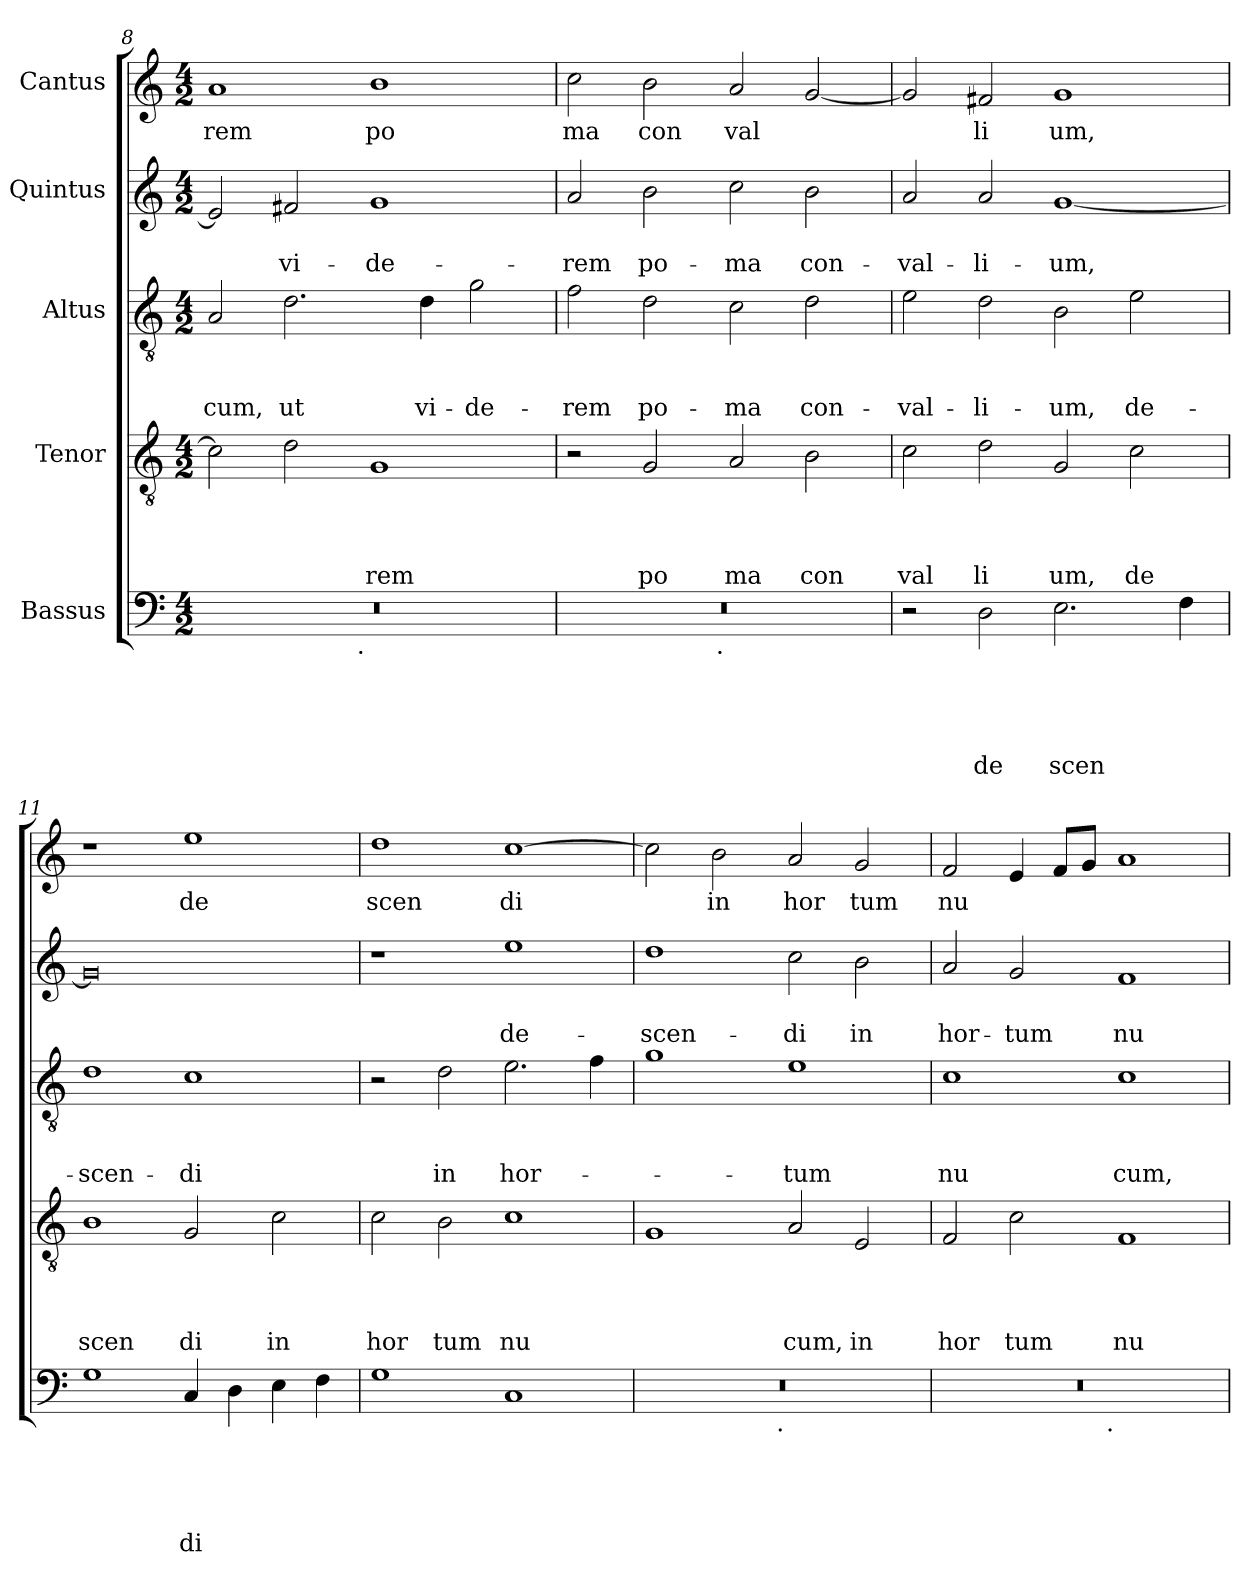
**kern	**text	**text	**text	**text	**text	**kern	**text	**text	**text	**text	**kern	**text	**text	**text	**kern	**text	**text	**kern	**text
*part5	*part5	*part5	*part5	*part5	*part5	*part4	*part4	*part4	*part4	*part4	*part3	*part3	*part3	*part3	*part2	*part2	*part2	*part1	*part1
*staff5	*staff5	*staff5	*staff5	*staff5	*staff5	*staff4	*staff4	*staff4	*staff4	*staff4	*staff3	*staff3	*staff3	*staff3	*staff2	*staff2	*staff2	*staff1	*staff1
*I"Bassus	*	*	*	*	*	*I"Tenor	*	*	*	*	*I"Altus	*	*	*	*I"Quintus	*	*	*I"Cantus	*
*clefF4	*	*	*	*	*	*clefGv2	*	*	*	*	*clefGv2	*	*	*	*clefG2	*	*	*clefG2	*
*k[]	*	*	*	*	*	*k[]	*	*	*	*	*k[]	*	*	*	*k[]	*	*	*k[]	*
*C:	*	*	*	*	*	*C:	*	*	*	*	*C:	*	*	*	*C:	*	*	*C:	*
*M4/2	*	*	*	*	*	*M4/2	*	*	*	*	*M4/2	*	*	*	*M4/2	*	*	*M4/2	*
=8	=8	=8	=8	=8	=8	=8	=8	=8	=8	=8	=8	=8	=8	=8	=8	=8	=8	=8	=8
!	!	!	!	!	!	!	!	!	!	!	!	!	!	!LO:LY:b	!	!	!	!	!LO:LY:b
*^	*	*	*	*	*	*	*	*	*	*	*	*	*	*	*	*	*	*	*
0r	2ryy	.	.	.	.	.	2c\]	.	.	.	.	2A/	.	.	-cum,	2e/]	.	.	1a	rem
!	!	!	!	!	!	!	!	!	!	!	!	!	!	!	!LO:LY:b	!	!	!LO:LY:b	!	!
.	4...ryy	.	.	.	.	.	2d\	.	.	.	.	2.d\	.	.	ut	2f#X/	.	vi-	.	.
!	!LO:TX:b:t=.	!	!	!	!	!	!	!	!	!	!	!	!	!	!	!	!	!	!	!
.	1ryy	.	.	.	.	.	.	.	.	.	.	.	.	.	.	.	.	.	.	.
!	!	!	!	!	!	!	!	!	!	!	!LO:LY:b	!	!	!	!	!	!	!LO:LY:b	!	!LO:LY:b
.	.	.	.	.	.	.	1G	.	.	.	rem	.	.	.	.	1g	.	-de-	1b	po
!	!	!	!	!	!	!	!	!	!	!	!	!	!	!	!LO:LY:b	!	!	!	!	!
.	.	.	.	.	.	.	.	.	.	.	.	4d\	.	.	vi-	.	.	.	.	.
!	!	!	!	!	!	!	!	!	!	!	!	!	!	!	!LO:LY:b	!	!	!	!	!
.	.	.	.	.	.	.	.	.	.	.	.	2g\	.	.	-de-	.	.	.	.	.
.	32ryy	.	.	.	.	.	.	.	.	.	.	.	.	.	.	.	.	.	.	.
=9	=9	=9	=9	=9	=9	=9	=9	=9	=9	=9	=9	=9	=9	=9	=9	=9	=9	=9	=9	=9
!	!	!	!	!	!	!	!	!	!	!	!	!	!	!	!LO:LY:b	!	!	!LO:LY:b	!	!LO:LY:b
0r	2ryy	.	.	.	.	.	2r	.	.	.	.	2f\	.	.	-rem	2a/	.	-rem	2cc\	ma
!	!	!	!	!	!	!	!	!	!	!	!LO:LY:b	!	!	!	!LO:LY:b	!	!	!LO:LY:b	!	!LO:LY:b
.	4...ryy	.	.	.	.	.	2G/	.	.	.	po	2d\	.	.	po-	2b\	.	po-	2b\	con
!	!LO:TX:b:t=.	!	!	!	!	!	!	!	!	!	!	!	!	!	!	!	!	!	!	!
.	1ryy	.	.	.	.	.	.	.	.	.	.	.	.	.	.	.	.	.	.	.
!	!	!	!	!	!	!	!	!	!	!	!LO:LY:b	!	!	!	!LO:LY:b	!	!	!LO:LY:b	!	!LO:LY:b
.	.	.	.	.	.	.	2A/	.	.	.	ma	2c\	.	.	-ma	2cc\	.	-ma	2a/	val
!	!	!	!	!	!	!	!	!	!	!	!LO:LY:b	!	!	!	!LO:LY:b	!	!	!LO:LY:b	!	!
.	.	.	.	.	.	.	2B\	.	.	.	con	2d\	.	.	con-	2b\	.	con-	[<2g/	.
.	32ryy	.	.	.	.	.	.	.	.	.	.	.	.	.	.	.	.	.	.	.
=10	=10	=10	=10	=10	=10	=10	=10	=10	=10	=10	=10	=10	=10	=10	=10	=10	=10	=10	=10	=10
!	!	!	!	!	!	!	!	!	!	!	!LO:LY:b	!	!	!	!LO:LY:b	!	!	!LO:LY:b	!	!
*v	*v	*	*	*	*	*	*	*	*	*	*	*	*	*	*	*	*	*	*	*
2r	.	.	.	.	.	2c\	.	.	.	val	2e\	.	.	-val-	2a/	.	-val-	2g/]	.
!	!	!	!	!	!LO:LY:b	!	!	!	!	!LO:LY:b	!	!	!	!LO:LY:b	!	!	!LO:LY:b	!	!LO:LY:b
2D\	.	.	.	.	de	2d\	.	.	.	li	2d\	.	.	-li-	2a/	.	-li-	2f#X/	li
!	!	!	!	!	!LO:LY:b	!	!	!	!	!LO:LY:b	!	!	!	!LO:LY:b	!	!	!LO:LY:b	!	!LO:LY:b
2.E\	.	.	.	.	scen	2G/	.	.	.	um,	2B\	.	.	-um,	[<1g	.	-um,	1g	um,
!	!	!	!	!	!	!	!	!	!	!LO:LY:b	!	!	!	!LO:LY:b	!	!	!	!	!
.	.	.	.	.	.	2c\	.	.	.	de	2e\	.	.	de-	.	.	.	.	.
4F\	.	.	.	.	.	.	.	.	.	.	.	.	.	.	.	.	.	.	.
=11	=11	=11	=11	=11	=11	=11	=11	=11	=11	=11	=11	=11	=11	=11	=11	=11	=11	=11	=11
!	!	!	!	!	!	!	!	!	!	!LO:LY:b	!	!	!	!LO:LY:b	!	!	!	!	!
1G	.	.	.	.	.	1B	.	.	.	scen	1d	.	.	-scen-	0g]	.	.	1r	.
!	!	!	!	!	!LO:LY:b	!	!	!	!	!LO:LY:b	!	!	!	!LO:LY:b	!	!	!	!	!LO:LY:b
4C/	.	.	.	.	di	2G/	.	.	.	di	1c	.	.	-di	.	.	.	1ee	de
4D\	.	.	.	.	.	.	.	.	.	.	.	.	.	.	.	.	.	.	.
!	!	!	!	!	!	!	!	!	!	!LO:LY:b	!	!	!	!	!	!	!	!	!
4E\	.	.	.	.	.	2c\	.	.	.	in	.	.	.	.	.	.	.	.	.
4F\	.	.	.	.	.	.	.	.	.	.	.	.	.	.	.	.	.	.	.
=12	=12	=12	=12	=12	=12	=12	=12	=12	=12	=12	=12	=12	=12	=12	=12	=12	=12	=12	=12
!	!	!	!	!	!	!	!	!	!	!LO:LY:b	!	!	!	!	!	!	!	!	!LO:LY:b
1G	.	.	.	.	.	2c\	.	.	.	hor	2r	.	.	.	1r	.	.	1dd	scen
!	!	!	!	!	!	!	!	!	!	!LO:LY:b	!	!	!	!LO:LY:b	!	!	!	!	!
.	.	.	.	.	.	2B\	.	.	.	tum	2d\	.	.	in	.	.	.	.	.
!	!	!	!	!	!	!	!	!	!	!LO:LY:b	!	!	!	!LO:LY:b	!	!	!LO:LY:b	!	!LO:LY:b
1C	.	.	.	.	.	1c	.	.	.	nu	2.e\	.	.	hor-	1ee	.	de-	[>1cc	di
.	.	.	.	.	.	.	.	.	.	.	4f\	.	.	.	.	.	.	.	.
=13	=13	=13	=13	=13	=13	=13	=13	=13	=13	=13	=13	=13	=13	=13	=13	=13	=13	=13	=13
!	!	!	!	!	!	!	!	!	!	!	!	!	!	!	!	!	!LO:LY:b	!	!
*^	*	*	*	*	*	*	*	*	*	*	*	*	*	*	*	*	*	*	*
0r	2ryy	.	.	.	.	.	1G	.	.	.	.	1g	.	.	.	1dd	.	-scen-	2cc\]	.
!	!	!	!	!	!	!	!	!	!	!	!	!	!	!	!	!	!	!	!	!LO:LY:b
.	4...ryy	.	.	.	.	.	.	.	.	.	.	.	.	.	.	.	.	.	2b\	in
!	!LO:TX:b:t=.	!	!	!	!	!	!	!	!	!	!	!	!	!	!	!	!	!	!	!
.	1ryy	.	.	.	.	.	.	.	.	.	.	.	.	.	.	.	.	.	.	.
!	!	!	!	!	!	!	!	!	!	!	!LO:LY:b	!	!	!	!LO:LY:b	!	!	!LO:LY:b	!	!LO:LY:b
.	.	.	.	.	.	.	2A/	.	.	.	cum,	1e	.	.	-tum	2cc\	.	-di	2a/	hor
!	!	!	!	!	!	!	!	!	!	!	!LO:LY:b	!	!	!	!	!	!	!LO:LY:b	!	!LO:LY:b
.	.	.	.	.	.	.	2E/	.	.	.	in	.	.	.	.	2b\	.	in	2g/	tum
.	32ryy	.	.	.	.	.	.	.	.	.	.	.	.	.	.	.	.	.	.	.
!!LO:LB:g=z
=14	=14	=14	=14	=14	=14	=14	=14	=14	=14	=14	=14	=14	=14	=14	=14	=14	=14	=14	=14	=14
!	!	!	!	!	!	!	!	!	!	!	!LO:LY:b	!	!	!	!LO:LY:b	!	!	!LO:LY:b	!	!LO:LY:b
0r	2ryy	.	.	.	.	.	2F/	.	.	.	hor	1c	.	.	nu	2a/	.	hor-	2f/	nu
!	!	!	!	!	!	!	!	!	!	!	!LO:LY:b	!	!	!	!	!	!	!LO:LY:b	!	!
.	4...ryy	.	.	.	.	.	2c\	.	.	.	tum	.	.	.	.	2g/	.	-tum	4e/	.
.	.	.	.	.	.	.	.	.	.	.	.	.	.	.	.	.	.	.	8f/L	.
.	.	.	.	.	.	.	.	.	.	.	.	.	.	.	.	.	.	.	8g/J	.
!	!LO:TX:b:t=.	!	!	!	!	!	!	!	!	!	!	!	!	!	!	!	!	!	!	!
.	1ryy	.	.	.	.	.	.	.	.	.	.	.	.	.	.	.	.	.	.	.
!	!	!	!	!	!	!	!	!	!	!	!LO:LY:b	!	!	!	!LO:LY:b	!	!	!LO:LY:b	!	!
.	.	.	.	.	.	.	1F	.	.	.	nu	1c	.	.	cum,	1f	.	nu-	1a	.
.	32ryy	.	.	.	.	.	.	.	.	.	.	.	.	.	.	.	.	.	.	.
*v	*v	*	*	*	*	*	*	*	*	*	*	*	*	*	*	*	*	*	*	*
=	=	=	=	=	=	=	=	=	=	=	=	=	=	=	=	=	=	=	=
*-	*-	*-	*-	*-	*-	*-	*-	*-	*-	*-	*-	*-	*-	*-	*-	*-	*-	*-	*-
